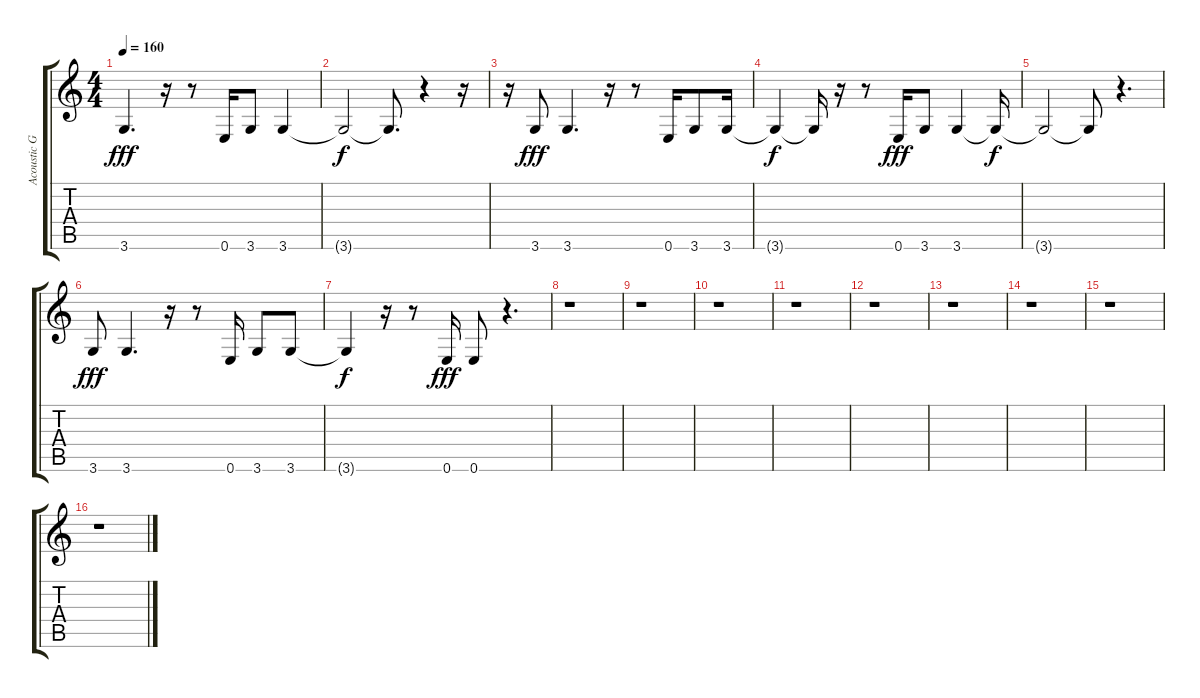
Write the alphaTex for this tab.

\track ("Acoustic Guitar" "Acoustic G") {instrument acousticguitarnylon}
\staff {score tabs}
\tuning (E4 B3 G3 D3 A2 E2) {hide}
\ts (4 4)
\tempo 160
\clef g2
\ks c
3.6.4{d dy fff} r.16 r.8 0.6.16 3.6.8 3.6.4 |
3.6{t}.2{dy f} 3.6{t}.8{d} r.4 r.16 |
r.16 3.6.8{dy fff} 3.6.4{d} r.16 r.8 0.6.16 3.6.8 3.6.16 |
3.6{t}.4{dy f} 3.6{t}.16 r.16 r.8 0.6.16{dy fff} 3.6.8 3.6.4 3.6{t}.16{dy f} |
3.6{t}.2 3.6{t}.8 r.4{d} |
3.6.8{dy fff} 3.6.4{d} r.16 r.8 0.6.16 3.6.8 3.6.8 |
3.6{t}.4{dy f} r.16 r.8 0.6.16{dy fff} 0.6.8 r.4{d} |
r.1 |
r.1 |
r.1 |
r.1 |
r.1 |
r.1 |
r.1 |
r.1 |
r.1
